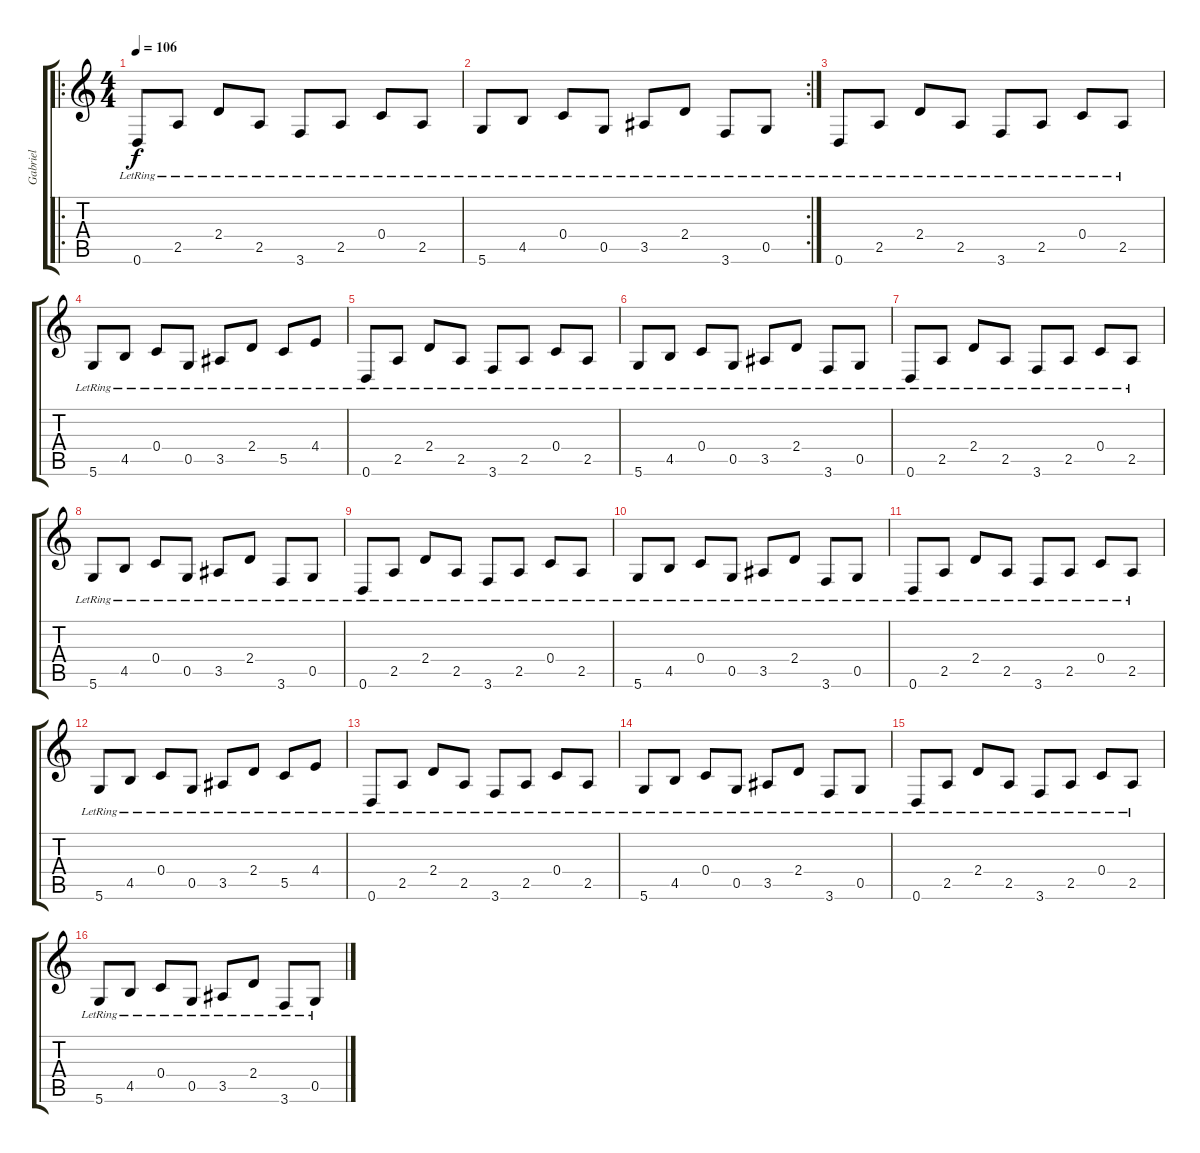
\track ("Gabriel" "Gabriel") {instrument overdrivenguitar}
\staff {score tabs}
\tuning (D4 A3 F3 C3 G2 D2) {hide}
\ro
\ts (4 4)
\tempo 106
\clef g2
\ks c
0.6{lr}.8{dy f volume 13 instrument electricguitarclean} 2.5{lr}.8 2.4{lr}.8 2.5{lr}.8 3.6{lr}.8 2.5{lr}.8 0.4{lr}.8 2.5{lr}.8 |
\rc 2
5.6{lr}.8 4.5{lr}.8 0.4{lr}.8 0.5{lr}.8 3.5{lr}.8 2.4{lr}.8 3.6{lr}.8 0.5{lr}.8 |
0.6{lr}.8 2.5{lr}.8 2.4{lr}.8 2.5{lr}.8 3.6{lr}.8 2.5{lr}.8 0.4{lr}.8 2.5{lr}.8 |
5.6{lr}.8 4.5{lr}.8 0.4{lr}.8 0.5{lr}.8 3.5{lr}.8 2.4{lr}.8 5.5{lr}.8 4.4{lr}.8 |
0.6{lr}.8 2.5{lr}.8 2.4{lr}.8 2.5{lr}.8 3.6{lr}.8 2.5{lr}.8 0.4{lr}.8 2.5{lr}.8 |
5.6{lr}.8 4.5{lr}.8 0.4{lr}.8 0.5{lr}.8 3.5{lr}.8 2.4{lr}.8 3.6{lr}.8 0.5{lr}.8 |
0.6{lr}.8{volume 13 instrument electricguitarclean} 2.5{lr}.8 2.4{lr}.8 2.5{lr}.8 3.6{lr}.8 2.5{lr}.8 0.4{lr}.8 2.5{lr}.8 |
5.6{lr}.8 4.5{lr}.8 0.4{lr}.8 0.5{lr}.8 3.5{lr}.8 2.4{lr}.8 3.6{lr}.8 0.5{lr}.8 |
0.6{lr}.8 2.5{lr}.8 2.4{lr}.8 2.5{lr}.8 3.6{lr}.8 2.5{lr}.8 0.4{lr}.8 2.5{lr}.8 |
5.6{lr}.8 4.5{lr}.8 0.4{lr}.8 0.5{lr}.8 3.5{lr}.8 2.4{lr}.8 3.6{lr}.8 0.5{lr}.8 |
0.6{lr}.8 2.5{lr}.8 2.4{lr}.8 2.5{lr}.8 3.6{lr}.8 2.5{lr}.8 0.4{lr}.8 2.5{lr}.8 |
5.6{lr}.8 4.5{lr}.8 0.4{lr}.8 0.5{lr}.8 3.5{lr}.8 2.4{lr}.8 5.5{lr}.8 4.4{lr}.8 |
0.6{lr}.8 2.5{lr}.8 2.4{lr}.8 2.5{lr}.8 3.6{lr}.8 2.5{lr}.8 0.4{lr}.8 2.5{lr}.8 |
5.6{lr}.8 4.5{lr}.8 0.4{lr}.8 0.5{lr}.8 3.5{lr}.8 2.4{lr}.8 3.6{lr}.8 0.5{lr}.8 |
0.6{lr}.8 2.5{lr}.8 2.4{lr}.8 2.5{lr}.8 3.6{lr}.8 2.5{lr}.8 0.4{lr}.8 2.5{lr}.8 |
5.6{lr}.8 4.5{lr}.8 0.4{lr}.8 0.5{lr}.8 3.5{lr}.8 2.4{lr}.8 3.6{lr}.8 0.5{lr}.8
